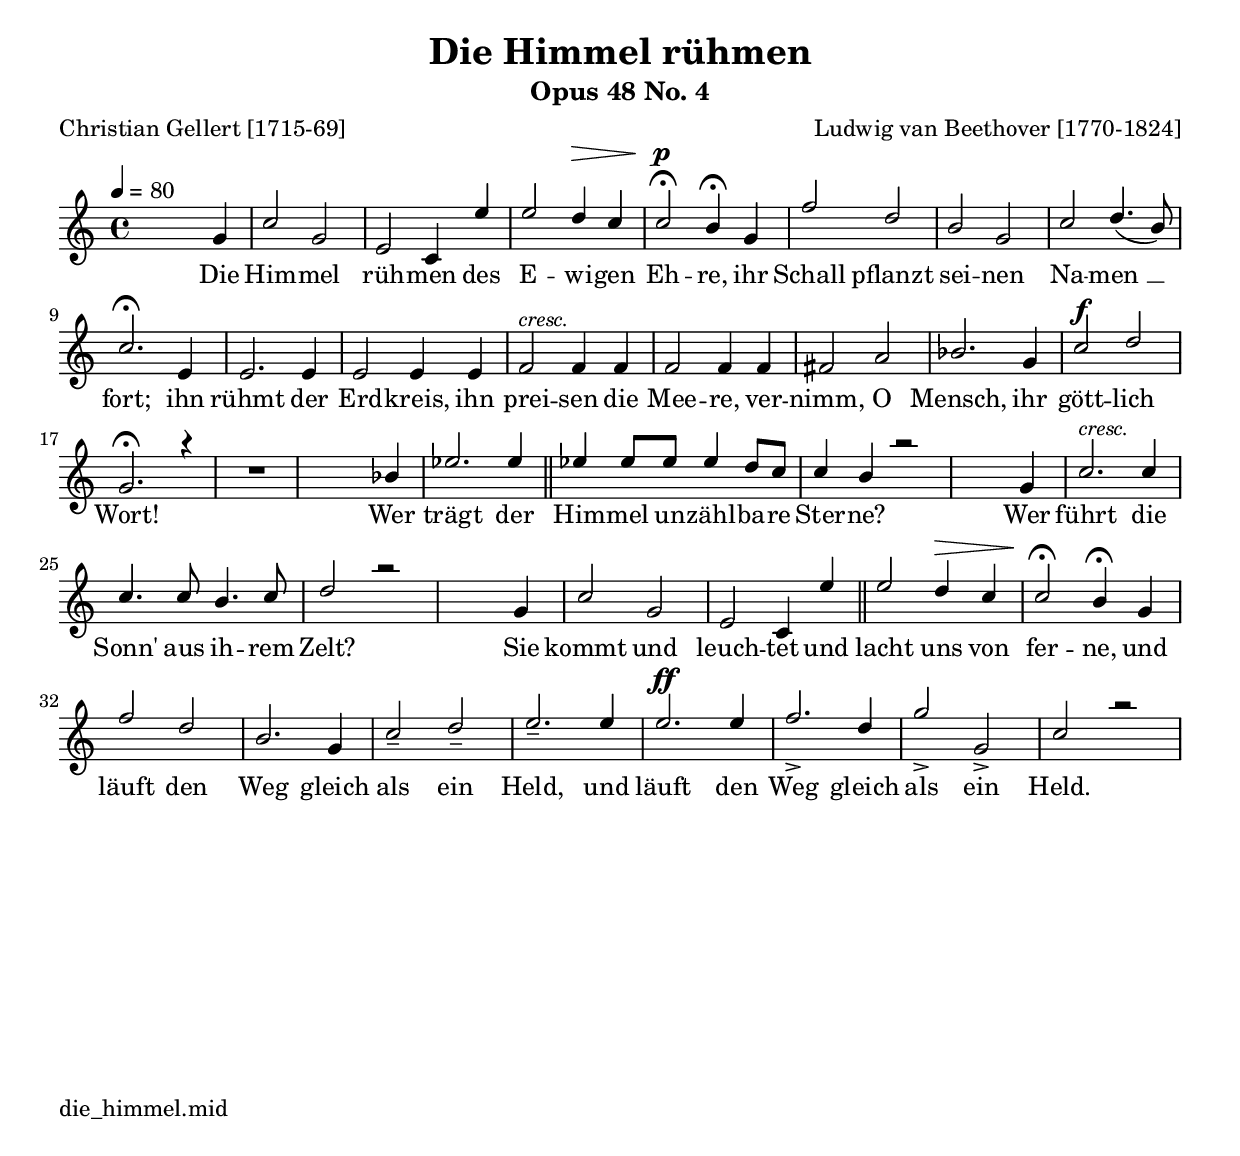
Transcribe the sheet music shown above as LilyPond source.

\version "2.24.3"

\bookpart {
  \tocItem \markup  "Die Himmel rühmen"
  \header {
    title    = "Die Himmel rühmen"
    subtitle = "Opus 48 No. 4"
    composer = "Ludwig van Beethover [1770-1824]"
    poet     = "Christian Gellert [1715-69]"
  }	


\score{
<<

  \relative g' {
    \clef "treble" \time 4/4 \key c \major | % 1
    \tempo 4=80  | % 2
        s2. \stemUp g4 | % 4
        \stemUp c2 \stemUp g2 | % 5
        \stemUp e2 \stemUp c4 \stemUp e'4 | % 6
        \stemUp e2 \stemUp d4 ^\> \stemUp c4 | % 7
        \stemUp c2 ^\fermata ^\! ^\p \stemUp b4 ^\fermata \stemUp g4 | % 8
        \stemUp f'2 \stemUp d2 | % 9
        \stemUp b2 \stemUp g2 |  %#10
        \stemUp c2 \stemUp d4. ( \stemUp b8 ) | % 11
        \stemUp c2. ^\fermata \stemUp e,4 | % 12
        \stemUp e2. \stemUp e4 | % 13
        \stemUp e2 \stemUp e4 \stemUp e4 | % 14
        \stemUp f2 ^\markup{ \small\italic {cresc.} } \stemUp f4 \stemUp
        f4 | % 15
        \stemUp f2 \stemUp f4 \stemUp f4 | % 16
        \stemUp fis2 \stemUp a2 | % 17
        \stemUp bes2. \stemUp g4 | % 18
        \stemUp c2 ^\f \stemUp d2 | % 19
        \stemUp g,2. ^\fermata a'4 \rest | % #20
        R1 s2. \stemUp bes,4 | % 22
        \stemUp es2. \stemUp es4 \bar "||"
        | % 23
        \stemUp es4 \stemUp es8 [ \stemUp es8 ] \stemUp es4 \stemUp d8 [
        \stemUp c8 ] | % 24
        \stemUp c4 \stemUp b4 a'2 \rest s2. \stemUp g,4 | % 26
        \stemUp c2. ^\markup{ \small\italic {cresc.} } \stemUp c4
        | % 27
        \stemUp c4. \stemUp c8 \stemUp b4. \stemUp c8 | % 28
        \stemUp d2 a'2 \rest s2. \stemUp g,4 | % #30
        \stemUp c2 \stemUp g2 | % 31
        \stemUp e2 \stemUp c4 \stemUp e'4 \bar "||"
        | % 32
        \stemUp e2 \stemUp d4 ^\> \stemUp c4 | % 33
        \stemUp c2 ^\fermata ^\! \stemUp b4 ^\fermata \stemUp g4 | % 34
        \stemUp f'2 \stemUp d2 | % 35
        \stemUp b2. \stemUp g4 | % 36
        \stemUp c2 -- \stemUp d2 -- | % 37
        \stemUp e2. -- \stemUp e4 | % 38
        \stemUp e2. ^\ff \stemUp e4 | % 39
        \stemUp f2. -> \stemUp d4 | % #40
        \stemUp g2 -> \stemUp g,2 -> | % 41
        \stemUp c2 a'2 \rest
        | % 42
    }


  \addlyrics

   {\set ignoreMelismata = ##t Die
    Him -- mel rüh -- men des E -- wi -- gen Eh -- "re," ihr Schall
    pflanzt sei -- nen Na -- "men " __\skip1 "fort;" ihn rühmt der Erd
    -- "kreis," ihn prei -- sen die Mee -- "re," ver -- "nimm," O
    "Mensch," ihr gött -- lich "Wort!" Wer trägt der Him -- mel un --
    zähl -- ba -- re Ster -- "ne?" Wer führt die "Sonn'" aus ih -- rem
    "Zelt?" Sie kommt und leuch -- tet und lacht uns von fer -- "ne,"
    und läuft den Weg gleich als ein "Held," und läuft den Weg gleich
    als ein "Held."
    }


>>
  \midi {\tempo 4=120}
  \layout { indent = 0 }
 }
 \markup{
  \vspace #10
  \with-url #"http:///edgar-saenger.de/musik/vermischtes/src/die_himmel/die_himmel.mid" {die_himmel.mid}
 }
}